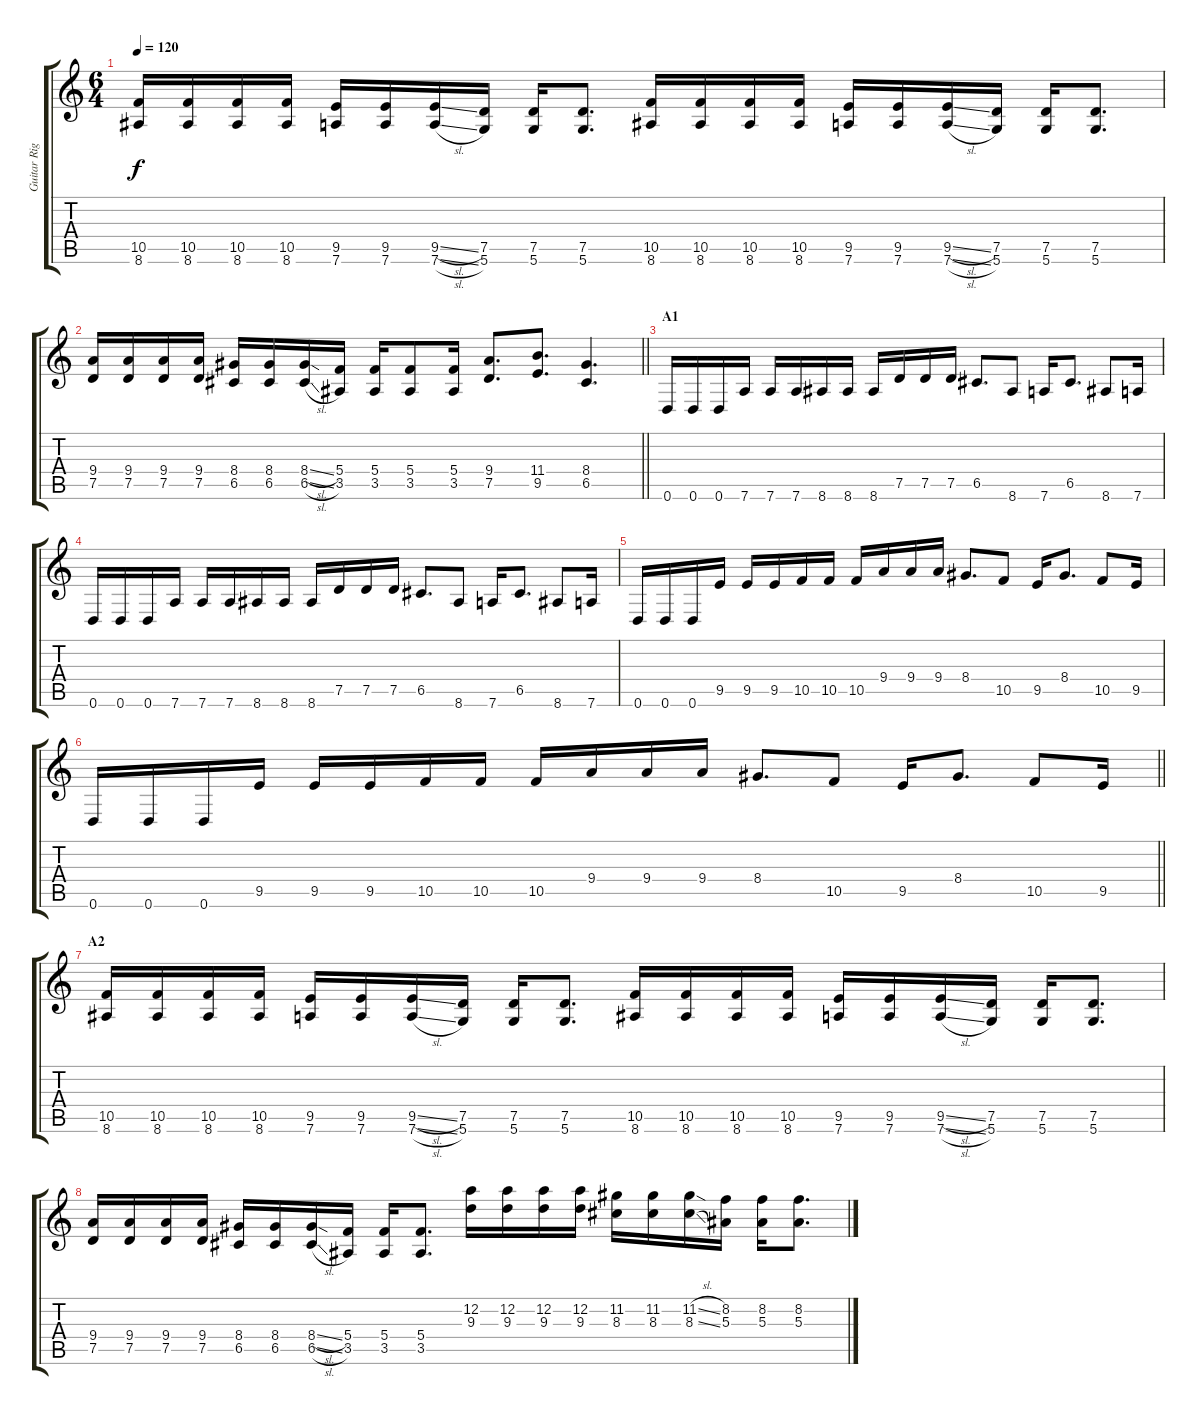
\track ("Guitar Right" "Guitar Rig") {instrument distortionguitar}
\staff {score tabs}
\tuning (D4 A3 F3 C3 G2 D2) {hide}
\ts (6 4)
\tempo 120
\clef g2
\ks c
(10.5 8.6).16{dy f} (10.5 8.6).16 (10.5 8.6).16 (10.5 8.6).16 (9.5 7.6).16 (9.5 7.6).16 (9.5{sl} 7.6{sl}).16 (7.5 5.6).16 (7.5 5.6).16 (7.5 5.6).8{d} (10.5 8.6).16 (10.5 8.6).16 (10.5 8.6).16 (10.5 8.6).16 (9.5 7.6).16 (9.5 7.6).16 (9.5{sl} 7.6{sl}).16 (7.5 5.6).16 (7.5 5.6).16 (7.5 5.6).8{d} |
\barLineRight lightlight
(9.4 7.5).16 (9.4 7.5).16 (9.4 7.5).16 (9.4 7.5).16 (8.4 6.5).16 (8.4 6.5).16 (8.4{sl} 6.5{sl}).16 (5.4 3.5).16 (5.4 3.5).16 (5.4 3.5).8 (5.4 3.5).16 (9.4 7.5).8{d} (11.4 9.5).8{d} (8.4 6.5).4{d} |
\section ("" "A1")
0.6.16 0.6.16 0.6.16 7.6.16 7.6.16 7.6.16 8.6.16 8.6.16 8.6.16 7.5.16 7.5.16 7.5.16 6.5.8{d} 8.6.8 7.6.16 6.5.8{d} 8.6.8 7.6.16 |
0.6.16 0.6.16 0.6.16 7.6.16 7.6.16 7.6.16 8.6.16 8.6.16 8.6.16 7.5.16 7.5.16 7.5.16 6.5.8{d} 8.6.8 7.6.16 6.5.8{d} 8.6.8 7.6.16 |
0.6.16 0.6.16 0.6.16 9.5.16 9.5.16 9.5.16 10.5.16 10.5.16 10.5.16 9.4.16 9.4.16 9.4.16 8.4.8{d} 10.5.8 9.5.16 8.4.8{d} 10.5.8 9.5.16 |
\barLineRight lightlight
0.6.16 0.6.16 0.6.16 9.5.16 9.5.16 9.5.16 10.5.16 10.5.16 10.5.16 9.4.16 9.4.16 9.4.16 8.4.8{d} 10.5.8 9.5.16 8.4.8{d} 10.5.8 9.5.16 |
\section ("" "A2")
(10.5 8.6).16 (10.5 8.6).16 (10.5 8.6).16 (10.5 8.6).16 (9.5 7.6).16 (9.5 7.6).16 (9.5{sl} 7.6{sl}).16 (7.5 5.6).16 (7.5 5.6).16 (7.5 5.6).8{d} (10.5 8.6).16 (10.5 8.6).16 (10.5 8.6).16 (10.5 8.6).16 (9.5 7.6).16 (9.5 7.6).16 (9.5{sl} 7.6{sl}).16 (7.5 5.6).16 (7.5 5.6).16 (7.5 5.6).8{d} |
(9.4 7.5).16 (9.4 7.5).16 (9.4 7.5).16 (9.4 7.5).16 (8.4 6.5).16 (8.4 6.5).16 (8.4{sl} 6.5{sl}).16 (5.4 3.5).16 (5.4 3.5).16 (5.4 3.5).8{d} (12.2 9.3).16 (12.2 9.3).16 (12.2 9.3).16 (12.2 9.3).16 (11.2 8.3).16 (11.2 8.3).16 (11.2{sl} 8.3{sl}).16 (8.2 5.3).16 (8.2 5.3).16 (8.2 5.3).8{d}
